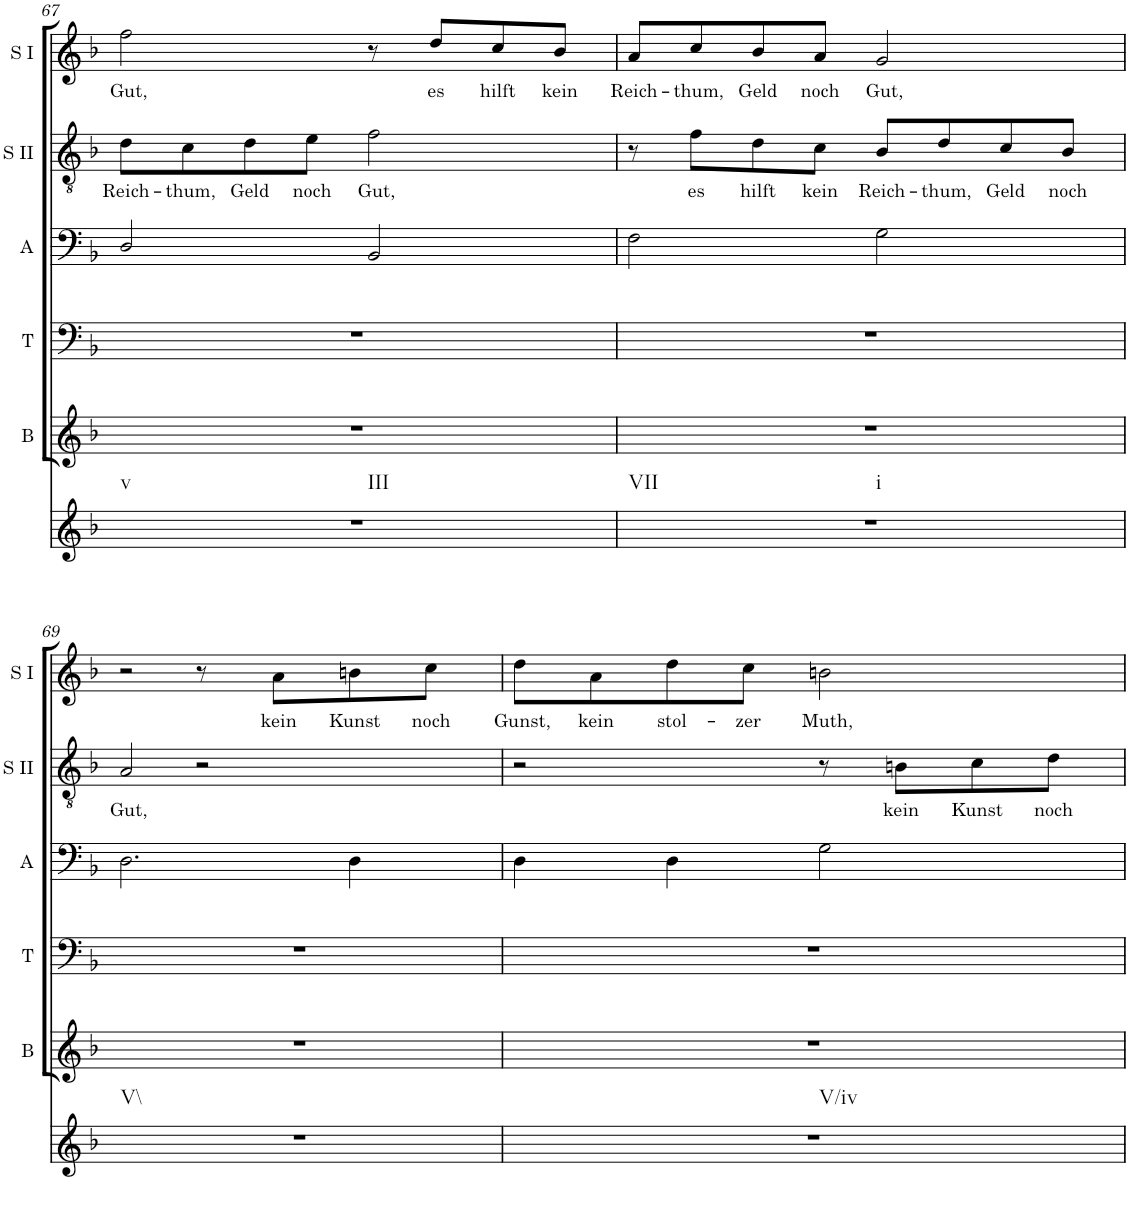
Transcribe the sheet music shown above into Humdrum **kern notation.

**kern	**kern	**kern	**kern	**kern	**text	**kern	**text
*part6	*part5	*part4	*part3	*part2	*part2	*part1	*part1
*staff6	*staff5	*staff4	*staff3	*staff2	*staff2	*staff1	*staff1
*I"Continuo	*I"Bass	*I"Tenor	*I"Alto	*I"Soprano II	*	*I"Soprano I	*
*	*I'B	*I'T	*I'A	*I'S II	*	*I'S I	*
!!LO:PB:g=z
*clefG2	*clefG2	*clefF4	*clefF4	*clefGv2	*	*clefG2	*
*k[b-]	*k[b-]	*k[b-]	*k[b-]	*k[b-]	*	*k[b-]	*
*M4/4	*M4/4	*M4/4	*M4/4	*M4/4	*	*M4/4	*
=67	=67	=67	=67	=67	=67	=67	=67
!LO:TX:b:t=v	!	!	!	!	!	!	!
!LO:TX:b:t=III	!	!	!	!	!	!	!
!	!	!	!	!	!LO:LY:b	!	!LO:LY:b
1r	1r	1r	2D/	8d\L	Reich-	2ff\	Gut,
!	!	!	!	!	!LO:LY:b	!	!
.	.	.	.	8c\	thum,	.	.
!	!	!	!	!	!LO:LY:b	!	!
.	.	.	.	8d\	Geld	.	.
!	!	!	!	!	!LO:LY:b	!	!
.	.	.	.	8e\J	noch	.	.
!	!	!	!	!	!LO:LY:b	!	!
.	.	.	2BB-/	2f\	Gut,	8r	.
!	!	!	!	!	!	!	!LO:LY:b
.	.	.	.	.	.	8dd/L	es
!	!	!	!	!	!	!	!LO:LY:b
.	.	.	.	.	.	8cc/	hilft
!	!	!	!	!	!	!	!LO:LY:b
.	.	.	.	.	.	8b-/J	kein
=68	=68	=68	=68	=68	=68	=68	=68
!LO:TX:b:t=VII	!	!	!	!	!	!	!
!LO:TX:b:t=i	!	!	!	!	!	!	!
!	!	!	!	!	!	!	!LO:LY:b
1r	1r	1r	2F\	8r	.	8a/L	Reich-
!	!	!	!	!	!LO:LY:b	!	!LO:LY:b
.	.	.	.	8f\L	es	8cc/	thum,
!	!	!	!	!	!LO:LY:b	!	!LO:LY:b
.	.	.	.	8d\	hilft	8b-/	Geld
!	!	!	!	!	!LO:LY:b	!	!LO:LY:b
.	.	.	.	8c\J	kein	8a/J	noch
!	!	!	!	!	!LO:LY:b	!	!LO:LY:b
.	.	.	2G\	8B-/L	Reich-	2g/	Gut,
!	!	!	!	!	!LO:LY:b	!	!
.	.	.	.	8d/	thum,	.	.
!	!	!	!	!	!LO:LY:b	!	!
.	.	.	.	8c/	Geld	.	.
!	!	!	!	!	!LO:LY:b	!	!
.	.	.	.	8B-/J	noch	.	.
!!LO:LB:g=z
=69	=69	=69	=69	=69	=69	=69	=69
!LO:TX:b:t=V\\	!	!	!	!	!	!	!
!	!	!	!	!	!LO:LY:b	!	!
1r	1r	1r	2.D\	2A/	Gut,	2r	.
.	.	.	.	2r	.	8r	.
!	!	!	!	!	!	!	!LO:LY:b
.	.	.	.	.	.	8a\L	kein
!	!	!	!	!	!	!	!LO:LY:b
.	.	.	4D\	.	.	8bn\	Kunst
!	!	!	!	!	!	!	!LO:LY:b
.	.	.	.	.	.	8cc\J	noch
=70	=70	=70	=70	=70	=70	=70	=70
!LO:TX:b:t=V/iv	!	!	!	!	!	!	!
!	!	!	!	!	!	!	!LO:LY:b
1r	1r	1r	4D\	2r	.	8dd\L	Gunst,
!	!	!	!	!	!	!	!LO:LY:b
.	.	.	.	.	.	8a\	kein
!	!	!	!	!	!	!	!LO:LY:b
.	.	.	4D\	.	.	8dd\	stol-
!	!	!	!	!	!	!	!LO:LY:b
.	.	.	.	.	.	8cc\J	zer
!	!	!	!	!	!	!	!LO:LY:b
.	.	.	2G\	8r	.	2bn\	Muth,
!	!	!	!	!	!LO:LY:b	!	!
.	.	.	.	8Bn\L	kein	.	.
!	!	!	!	!	!LO:LY:b	!	!
.	.	.	.	8c\	Kunst	.	.
!	!	!	!	!	!LO:LY:b	!	!
.	.	.	.	8d\J	noch	.	.
=	=	=	=	=	=	=	=
*-	*-	*-	*-	*-	*-	*-	*-
